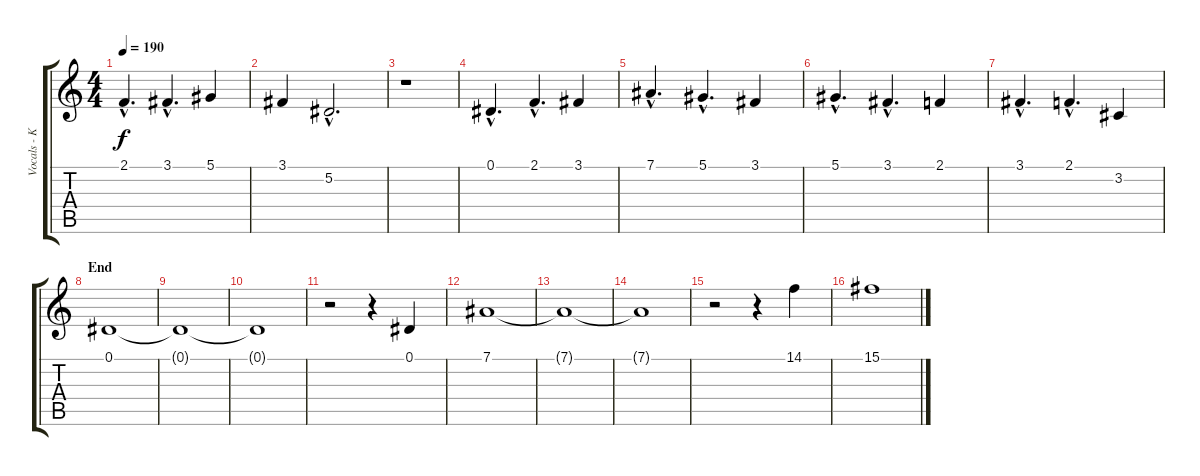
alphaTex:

\track ("Vocals - Kai Hansen" "Vocals - K") {instrument choiraahs}
\staff {score tabs}
\tuning (Eb4 Bb3 Gb3 Db3 Ab2 Eb2) {hide}
\ts (4 4)
\tempo 190
\clef g2
\ks c
2.1{hac}.4{d dy f} 3.1{hac}.4{d} 5.1.4 |
3.1.4 5.2{hac}.2{d} |
r.1 |
0.1{hac}.4{d} 2.1{hac}.4{d} 3.1.4 |
7.1{hac}.4{d} 5.1{hac}.4{d} 3.1.4 |
5.1{hac}.4{d} 3.1{hac}.4{d} 2.1.4 |
3.1{hac}.4{d} 2.1{hac}.4{d} 3.2.4 |
\section ("" "End")
0.1.1 |
0.1{t}.1 |
0.1{t}.1 |
r.2 r.4 0.1.4 |
7.1.1 |
7.1{t}.1 |
7.1{t}.1 |
r.2 r.4 14.1.4 |
15.1.1
